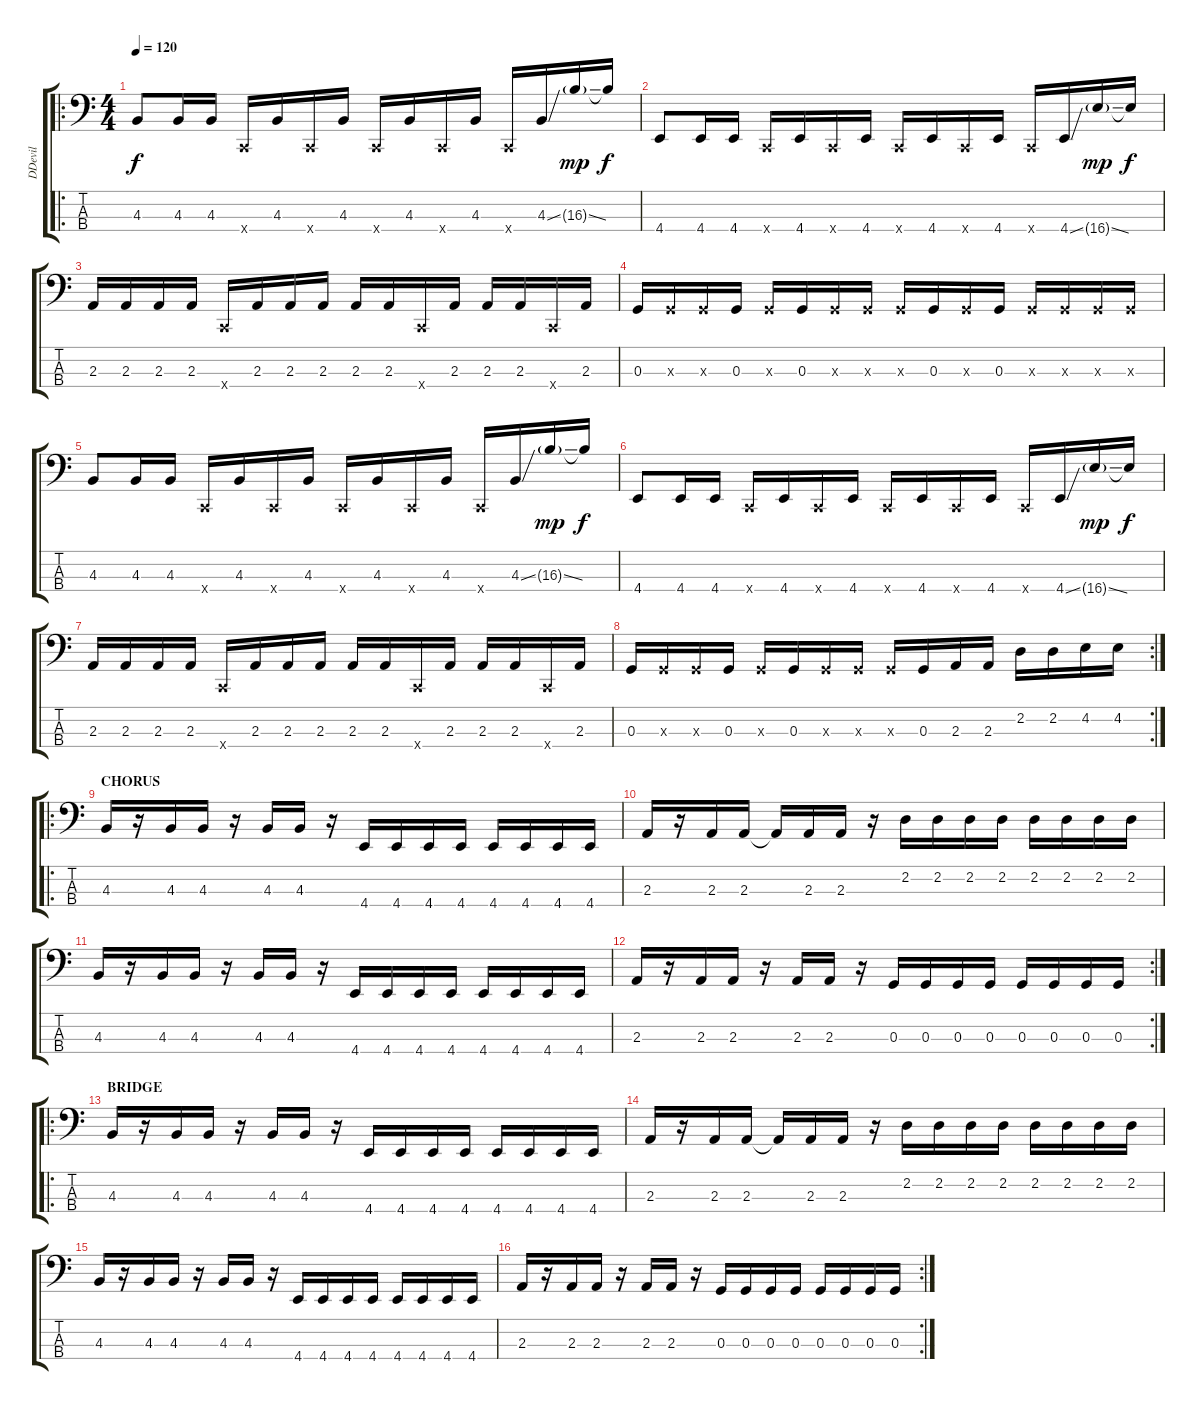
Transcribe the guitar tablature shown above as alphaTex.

\track ("DDevil" "DDevil") {instrument slapbass1}
\staff {score tabs}
\tuning (F2 C2 G1 C1) {hide}
\ro
\ts (4 4)
\tempo 120
\clef f4
\ks c
4.3.8{dy f} 4.3.16 4.3.16 0.4{x}.16 4.3.16 0.4{x}.16 4.3.16 0.4{x}.16 4.3.16 0.4{x}.16 4.3.16 0.4{x}.16 4.3{ss}.16 16.3{ss g}.16{dy mp} 16.3{t}.16{dy f} |
4.4.8 4.4.16 4.4.16 0.4{x}.16 4.4.16 0.4{x}.16 4.4.16 0.4{x}.16 4.4.16 0.4{x}.16 4.4.16 0.4{x}.16 4.4{ss}.16 16.4{ss g}.16{dy mp} 16.4{t}.16{dy f} |
2.3.16 2.3.16 2.3.16 2.3.16 0.4{x}.16 2.3.16 2.3.16 2.3.16 2.3.16 2.3.16 0.4{x}.16 2.3.16 2.3.16 2.3.16 0.4{x}.16 2.3.16 |
0.3.16 0.3{x}.16 0.3{x}.16 0.3.16 0.3{x}.16 0.3.16 0.3{x}.16 0.3{x}.16 0.3{x}.16 0.3.16 0.3{x}.16 0.3.16 0.3{x}.16 0.3{x}.16 0.3{x}.16 0.3{x}.16 |
4.3.8 4.3.16 4.3.16 0.4{x}.16 4.3.16 0.4{x}.16 4.3.16 0.4{x}.16 4.3.16 0.4{x}.16 4.3.16 0.4{x}.16 4.3{ss}.16 16.3{ss g}.16{dy mp} 16.3{t}.16{dy f} |
4.4.8 4.4.16 4.4.16 0.4{x}.16 4.4.16 0.4{x}.16 4.4.16 0.4{x}.16 4.4.16 0.4{x}.16 4.4.16 0.4{x}.16 4.4{ss}.16 16.4{ss g}.16{dy mp} 16.4{t}.16{dy f} |
2.3.16 2.3.16 2.3.16 2.3.16 0.4{x}.16 2.3.16 2.3.16 2.3.16 2.3.16 2.3.16 0.4{x}.16 2.3.16 2.3.16 2.3.16 0.4{x}.16 2.3.16 |
\rc 2
0.3.16 0.3{x}.16 0.3{x}.16 0.3.16 0.3{x}.16 0.3.16 0.3{x}.16 0.3{x}.16 0.3{x}.16 0.3.16 2.3.16 2.3.16 2.2.16 2.2.16 4.2.16 4.2.16 |
\ro
\section ("" "CHORUS")
4.3.16 r.16 4.3.16 4.3.16 r.16 4.3.16 4.3.16 r.16 4.4.16 4.4.16 4.4.16 4.4.16 4.4.16 4.4.16 4.4.16 4.4.16 |
2.3.16 r.16 2.3.16 2.3.16 2.3{t}.16 2.3.16 2.3.16 r.16 2.2.16 2.2.16 2.2.16 2.2.16 2.2.16 2.2.16 2.2.16 2.2.16 |
4.3.16 r.16 4.3.16 4.3.16 r.16 4.3.16 4.3.16 r.16 4.4.16 4.4.16 4.4.16 4.4.16 4.4.16 4.4.16 4.4.16 4.4.16 |
\rc 2
2.3.16 r.16 2.3.16 2.3.16 r.16 2.3.16 2.3.16 r.16 0.3.16 0.3.16 0.3.16 0.3.16 0.3.16 0.3.16 0.3.16 0.3.16 |
\ro
\section ("" "BRIDGE")
4.3.16 r.16 4.3.16 4.3.16 r.16 4.3.16 4.3.16 r.16 4.4.16 4.4.16 4.4.16 4.4.16 4.4.16 4.4.16 4.4.16 4.4.16 |
2.3.16 r.16 2.3.16 2.3.16 2.3{t}.16 2.3.16 2.3.16 r.16 2.2.16 2.2.16 2.2.16 2.2.16 2.2.16 2.2.16 2.2.16 2.2.16 |
4.3.16 r.16 4.3.16 4.3.16 r.16 4.3.16 4.3.16 r.16 4.4.16 4.4.16 4.4.16 4.4.16 4.4.16 4.4.16 4.4.16 4.4.16 |
\rc 2
2.3.16 r.16 2.3.16 2.3.16 r.16 2.3.16 2.3.16 r.16 0.3.16 0.3.16 0.3.16 0.3.16 0.3.16 0.3.16 0.3.16 0.3.16
